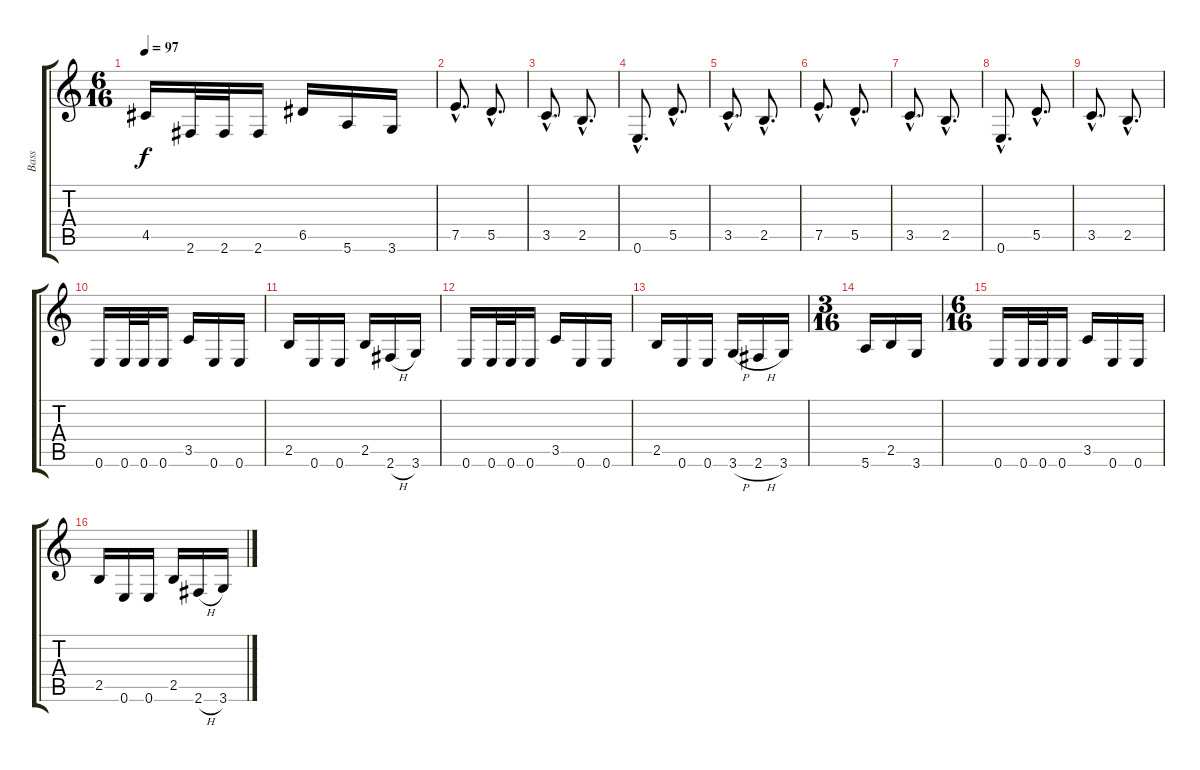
\track ("Bass" "Bass") {instrument electricbassfinger}
\staff {score tabs}
\tuning (E4 B3 G3 D3 A2 E2) {hide}
\ts (6 16)
\tempo 97
\clef g2
\ks c
4.5.16{dy f} 2.6.32 2.6.32 2.6.16 6.5.16 5.6.16 3.6.16 |
7.5{hac}.8{d} 5.5{hac}.8{d} |
3.5{hac}.8{d} 2.5{hac}.8{d} |
0.6{hac}.8{d} 5.5{hac}.8{d} |
3.5{hac}.8{d} 2.5{hac}.8{d} |
7.5{hac}.8{d} 5.5{hac}.8{d} |
3.5{hac}.8{d} 2.5{hac}.8{d} |
0.6{hac}.8{d} 5.5{hac}.8{d} |
3.5{hac}.8{d} 2.5{hac}.8{d} |
0.6.16 0.6.32 0.6.32 0.6.16 3.5.16 0.6.16 0.6.16 |
2.5.16 0.6.16 0.6.16 2.5.16 2.6{h}.16 3.6.16 |
0.6.16 0.6.32 0.6.32 0.6.16 3.5.16 0.6.16 0.6.16 |
2.5.16 0.6.16 0.6.16 3.6{h}.16 2.6{h}.16 3.6.16 |
\ts (3 16)
5.6.16 2.5.16 3.6.16 |
\ts (6 16)
0.6.16 0.6.32 0.6.32 0.6.16 3.5.16 0.6.16 0.6.16 |
2.5.16 0.6.16 0.6.16 2.5.16 2.6{h}.16 3.6.16
